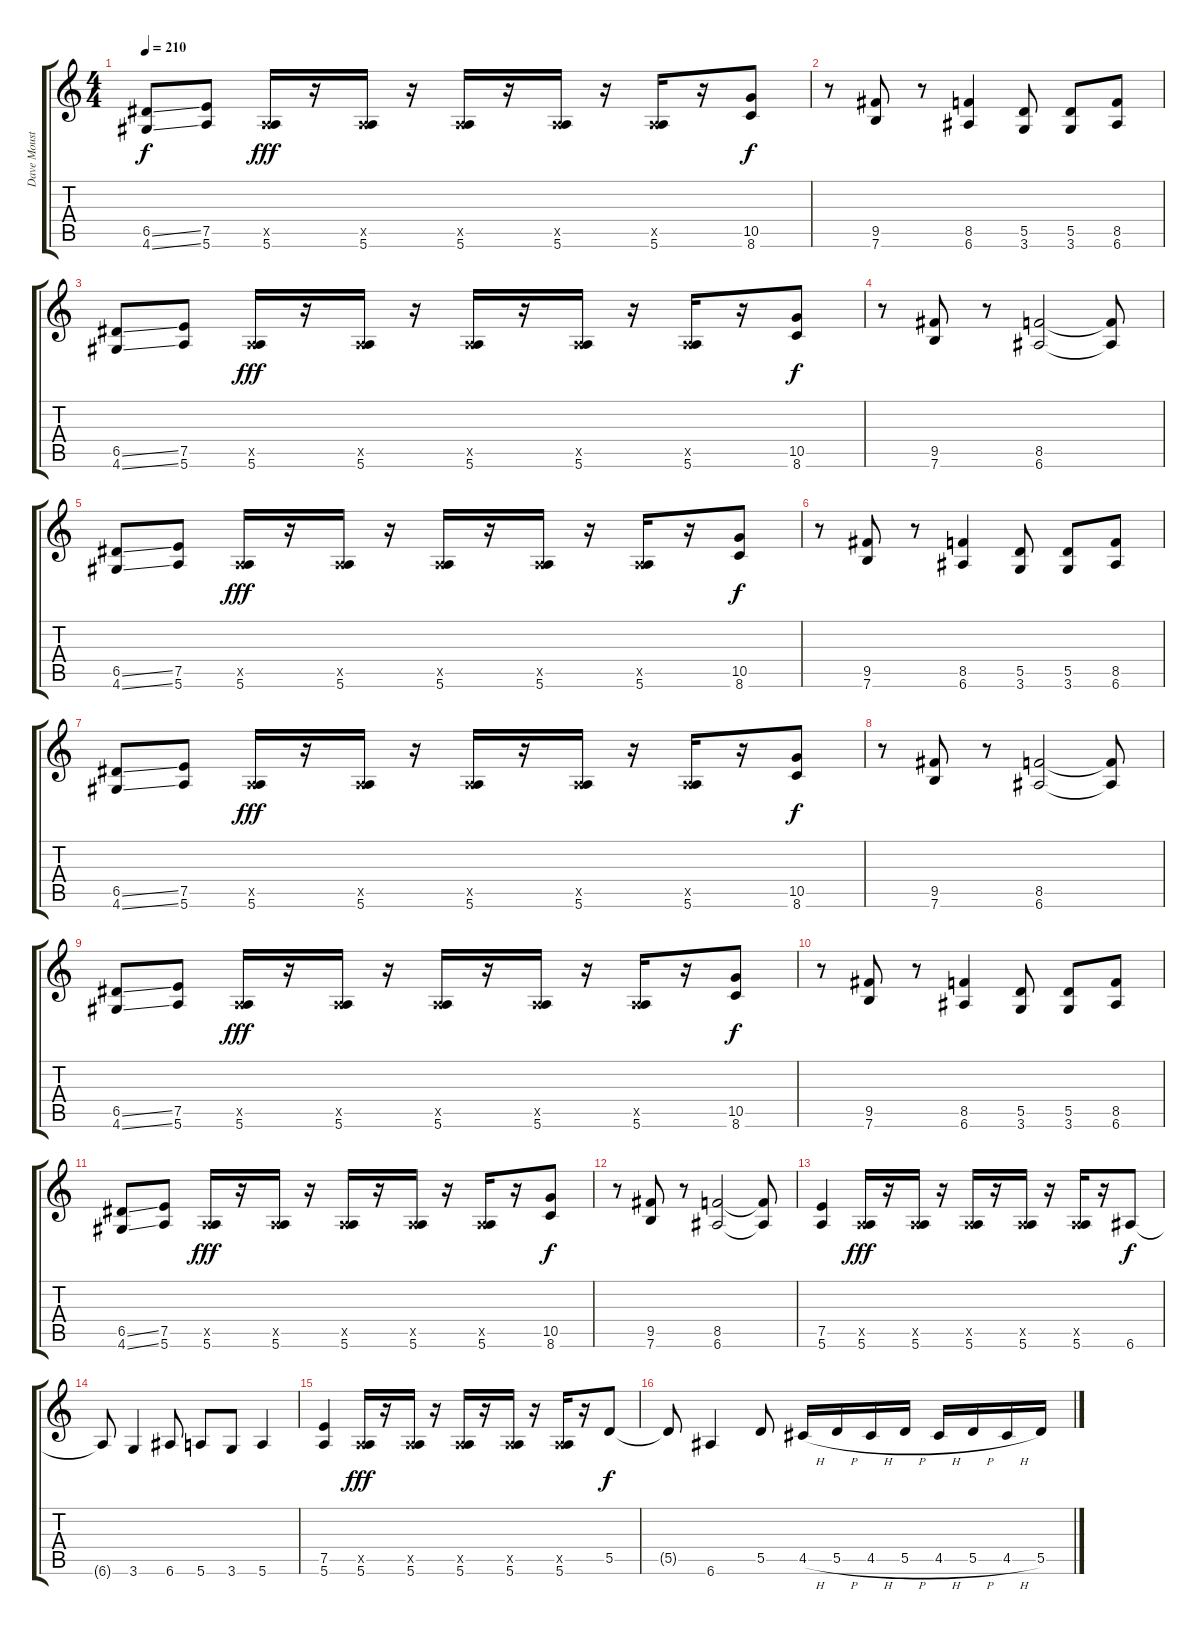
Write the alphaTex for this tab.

\track ("Dave Moustaine" "Dave Moust") {instrument distortionguitar}
\staff {score tabs}
\tuning (E4 B3 G3 D3 A2 E2) {hide}
\ts (4 4)
\tempo 210
\clef g2
\ks c
(6.5{ss} 4.6{ss}).8{dy f} (7.5 5.6).8 (0.5{x} 5.6).16{dy fff} r.16 (0.5{x} 5.6).16 r.16 (0.5{x} 5.6).16 r.16 (0.5{x} 5.6).16 r.16 (0.5{x} 5.6).16 r.16 (10.5 8.6).8{dy f} |
r.8 (9.5 7.6).8 r.8 (8.5 6.6).4 (5.5 3.6).8 (5.5 3.6).8 (8.5 6.6).8 |
(6.5{ss} 4.6{ss}).8 (7.5 5.6).8 (0.5{x} 5.6).16{dy fff} r.16 (0.5{x} 5.6).16 r.16 (0.5{x} 5.6).16 r.16 (0.5{x} 5.6).16 r.16 (0.5{x} 5.6).16 r.16 (10.5 8.6).8{dy f} |
r.8 (9.5 7.6).8 r.8 (8.5 6.6).2 (8.5{t} 6.6{t}).8 |
(6.5{ss} 4.6{ss}).8 (7.5 5.6).8 (0.5{x} 5.6).16{dy fff} r.16 (0.5{x} 5.6).16 r.16 (0.5{x} 5.6).16 r.16 (0.5{x} 5.6).16 r.16 (0.5{x} 5.6).16 r.16 (10.5 8.6).8{dy f} |
r.8 (9.5 7.6).8 r.8 (8.5 6.6).4 (5.5 3.6).8 (5.5 3.6).8 (8.5 6.6).8 |
(6.5{ss} 4.6{ss}).8 (7.5 5.6).8 (0.5{x} 5.6).16{dy fff} r.16 (0.5{x} 5.6).16 r.16 (0.5{x} 5.6).16 r.16 (0.5{x} 5.6).16 r.16 (0.5{x} 5.6).16 r.16 (10.5 8.6).8{dy f} |
r.8 (9.5 7.6).8 r.8 (8.5 6.6).2 (8.5{t} 6.6{t}).8 |
(6.5{ss} 4.6{ss}).8 (7.5 5.6).8 (0.5{x} 5.6).16{dy fff} r.16 (0.5{x} 5.6).16 r.16 (0.5{x} 5.6).16 r.16 (0.5{x} 5.6).16 r.16 (0.5{x} 5.6).16 r.16 (10.5 8.6).8{dy f} |
r.8 (9.5 7.6).8 r.8 (8.5 6.6).4 (5.5 3.6).8 (5.5 3.6).8 (8.5 6.6).8 |
(6.5{ss} 4.6{ss}).8 (7.5 5.6).8 (0.5{x} 5.6).16{dy fff} r.16 (0.5{x} 5.6).16 r.16 (0.5{x} 5.6).16 r.16 (0.5{x} 5.6).16 r.16 (0.5{x} 5.6).16 r.16 (10.5 8.6).8{dy f} |
r.8 (9.5 7.6).8 r.8 (8.5 6.6).2 (8.5{t} 6.6{t}).8 |
(7.5 5.6).4 (0.5{x} 5.6).16{dy fff} r.16 (0.5{x} 5.6).16 r.16 (0.5{x} 5.6).16 r.16 (0.5{x} 5.6).16 r.16 (0.5{x} 5.6).16 r.16 6.6.8{dy f} |
6.6{t}.8 3.6.4 6.6.8 5.6.8 3.6.8 5.6.4 |
(7.5 5.6).4 (0.5{x} 5.6).16{dy fff} r.16 (0.5{x} 5.6).16 r.16 (0.5{x} 5.6).16 r.16 (0.5{x} 5.6).16 r.16 (0.5{x} 5.6).16 r.16 5.5.8{dy f} |
5.5{t}.8 6.6.4 5.5.8 4.5{h}.16 5.5{h}.16 4.5{h}.16 5.5{h}.16 4.5{h}.16 5.5{h}.16 4.5{h}.16 5.5.16
